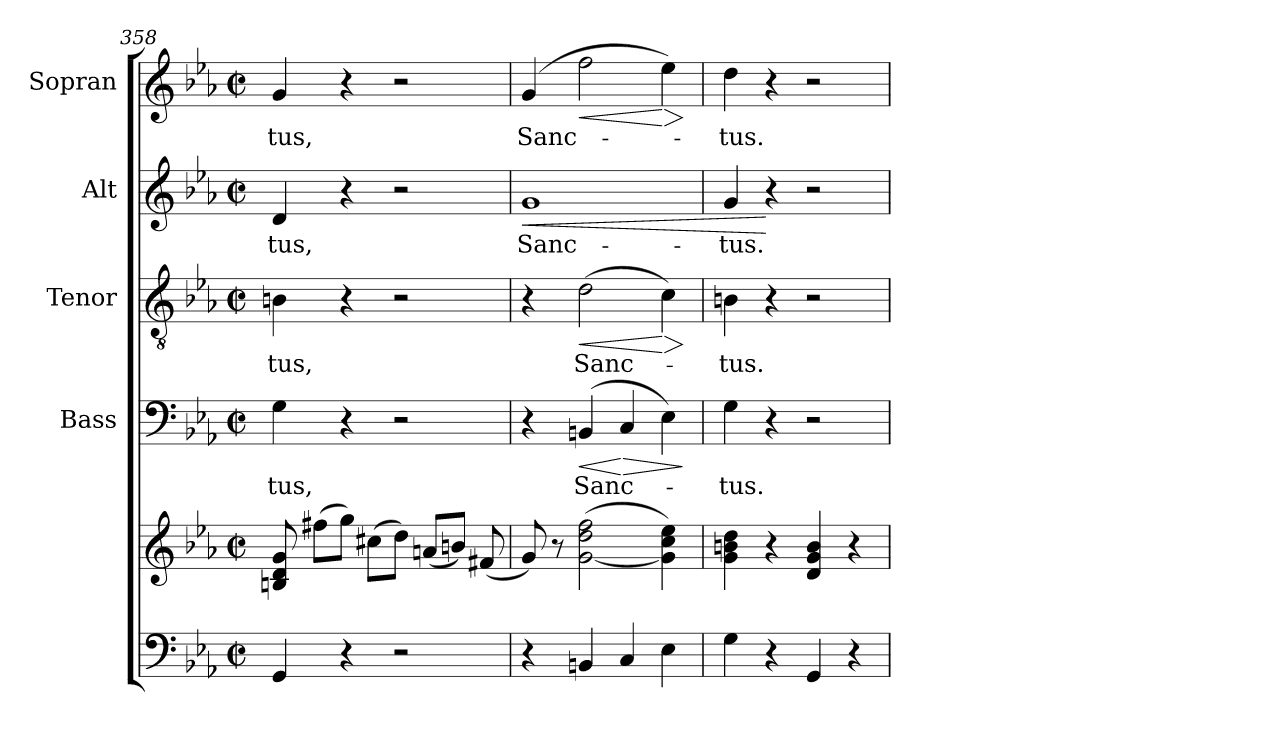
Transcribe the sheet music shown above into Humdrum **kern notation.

**kern	**kern	**kern	**text	**dynam	**kern	**text	**dynam	**kern	**text	**dynam	**kern	**text	**dynam
*part5	*part5	*part4	*part4	*part4	*part3	*part3	*part3	*part2	*part2	*part2	*part1	*part1	*part1
*staff6	*staff5	*staff4	*staff4	*staff4	*staff3	*staff3	*staff3	*staff2	*staff2	*staff2	*staff1	*staff1	*staff1
*	*	*I"Bass	*	*	*I"Tenor	*	*	*I"Alt	*	*	*I"Sopran	*	*
*	*	*I'B.	*	*	*I'T.	*	*	*I'A.	*	*	*I'S.	*	*
*clefF4	*clefG2	*clefF4	*	*	*clefGv2	*	*	*clefG2	*	*	*clefG2	*	*
*k[b-e-a-]	*k[b-e-a-]	*k[b-e-a-]	*	*	*k[b-e-a-]	*	*	*k[b-e-a-]	*	*	*k[b-e-a-]	*	*
*E-:	*E-:	*E-:	*	*	*E-:	*	*	*E-:	*	*	*E-:	*	*
*M2/2	*M2/2	*M2/2	*	*	*M2/2	*	*	*M2/2	*	*	*M2/2	*	*
*met(c|)	*met(c|)	*met(c|)	*	*	*met(c|)	*	*	*met(c|)	*	*	*met(c|)	*	*
=358	=358	=358	=358	=358	=358	=358	=358	=358	=358	=358	=358	=358	=358
!	!	!	!LO:LY:b	!	!	!LO:LY:b	!	!	!LO:LY:b	!	!	!LO:LY:b	!
4GG/	8Bn/ 8d/ 8g/	4G\	-tus,	.	4Bn\	-tus,	.	4d/	-tus,	.	4g/	-tus,	.
.	(>8ff#X\L	.	.	.	.	.	.	.	.	.	.	.	.
4r	8gg\J)	4r	.	.	4r	.	.	4r	.	.	4r	.	.
.	(>8cc#X\L	.	.	.	.	.	.	.	.	.	.	.	.
2r	8dd\J)	2r	.	.	2r	.	.	2r	.	.	2r	.	.
.	(<8an/L	.	.	.	.	.	.	.	.	.	.	.	.
.	8bn/J)	.	.	.	.	.	.	.	.	.	.	.	.
.	(<8f#X/	.	.	.	.	.	.	.	.	.	.	.	.
=359	=359	=359	=359	=359	=359	=359	=359	=359	=359	=359	=359	=359	=359
!	!	!	!	!	!	!	!	!	!LO:LY:b	!LO:HP:b	!	!	!
!	!	!	!	!	!	!	!	!	!	!LO:HP:n=1:b	!	!LO:LY:b	!
4r	8g/)	4r	.	.	4r	.	.	1g	Sanc-	< >	(4g/	Sanc-	.
.	8r	.	.	.	.	.	.	.	.	.	.	.	.
!	!	!	!LO:LY:b	!LO:HP:b	!	!LO:LY:b	!LO:HP:b	!	!	!	!	!	!LO:HP:b
4BBn/	(>[<2g\ 2dd\ 2ff\	(<4BBn/	Sanc-	<	(>2d\	Sanc-	<	.	.	.	2ff\	.	<
!	!	!	!	!LO:HP:n=1:b	!	!	!	!	!	!	!	!	!
4C/	.	4C/	.	[ >	.	.	.	.	.	.	.	.	.
!	!	!	!	!	!	!	!LO:HP:n=1:b	!	!	!	!	!	!LO:HP:n=1:b
4E-\	4g\] 4cc\ 4ee-\)	4E-\)	.	.	4c\)	.	[ >	.	.	.	4ee-\)	.	[ >
.	.	.	.	]	.	.	]	.	.	.	.	.	]
!!LO:LB:g=z
=360	=360	=360	=360	=360	=360	=360	=360	=360	=360	=360	=360	=360	=360
!	!	!	!LO:LY:b	!	!	!LO:LY:b	!	!	!LO:LY:b	!	!	!LO:LY:b	!
4G\	4g\ 4bn\ 4dd\	4G\	-tus.	.	4Bn\	-tus.	.	4g/	-tus.	.	4dd\	-tus.	.
4r	4r	4r	.	.	4r	.	.	4r	.	[	4r	.	.
4GG/	4d/ 4g/ 4b/	2r	.	.	2r	.	.	2r	.	]	2r	.	.
4r	4r	.	.	.	.	.	.	.	.	.	.	.	.
=	=	=	=	=	=	=	=	=	=	=	=	=	=
*-	*-	*-	*-	*-	*-	*-	*-	*-	*-	*-	*-	*-	*-
